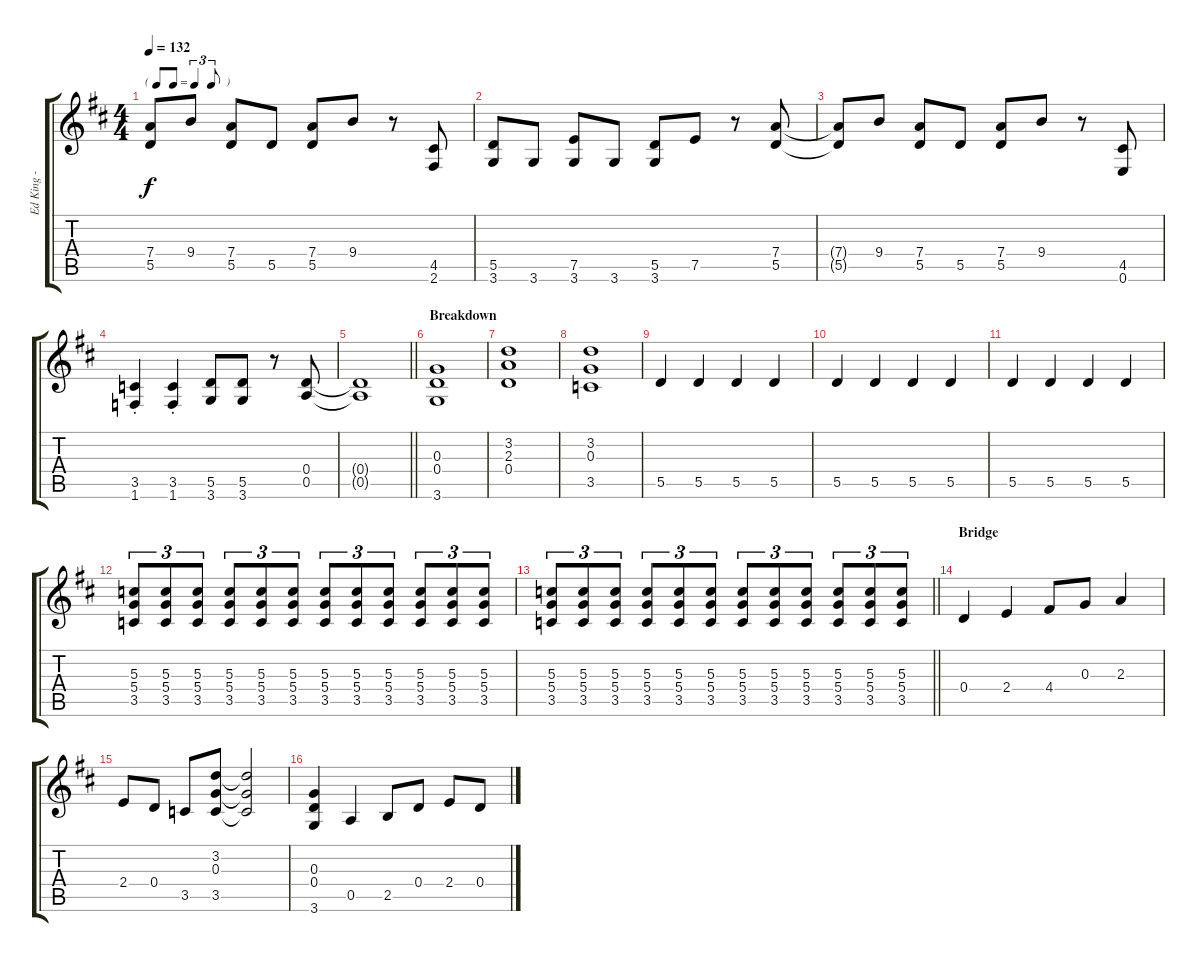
\track ("Ed King - Rhythm Guitar" "Ed King - ") {instrument electricguitarclean}
\staff {score tabs}
\tuning (E4 B3 G3 D3 A2 E2) {hide}
\ts (4 4)
\tf triplet8th
\tempo 132
\clef g2
\ks d
(7.4{t} 5.5{t}).8{dy f} 9.4.8 (7.4 5.5).8 5.5.8 (7.4 5.5).8 9.4.8 r.8 (4.5 2.6).8 |
(5.5 3.6).8 3.6.8 (7.5 3.6).8 3.6.8 (5.5 3.6).8 7.5.8 r.8 (7.4 5.5).8 |
(7.4{t} 5.5{t}).8 9.4.8 (7.4 5.5).8 5.5.8 (7.4 5.5).8 9.4.8 r.8 (4.5 0.6).8 |
(3.5{st} 1.6).4 (3.5{st} 1.6).4 (5.5 3.6).8 (5.5 3.6).8 r.8 (0.4 0.5).8 |
\barLineRight lightlight
(0.4{t} 0.5{t}).1 |
\section ("" "Breakdown")
(0.3 0.4 3.6).1 |
(3.2 2.3 0.4).1 |
(3.2 0.3 3.5).1 |
5.5.4 5.5.4 5.5.4 5.5.4 |
5.5.4 5.5.4 5.5.4 5.5.4 |
5.5.4 5.5.4 5.5.4 5.5.4 |
(5.3 5.4 3.5).8{tu (3 2)} (5.3 5.4 3.5).8{tu (3 2)} (5.3 5.4 3.5).8{tu (3 2)} (5.3 5.4 3.5).8{tu (3 2)} (5.3 5.4 3.5).8{tu (3 2)} (5.3 5.4 3.5).8{tu (3 2)} (5.3 5.4 3.5).8{tu (3 2)} (5.3 5.4 3.5).8{tu (3 2)} (5.3 5.4 3.5).8{tu (3 2)} (5.3 5.4 3.5).8{tu (3 2)} (5.3 5.4 3.5).8{tu (3 2)} (5.3 5.4 3.5).8{tu (3 2)} |
\barLineRight lightlight
(5.3 5.4 3.5).8{tu (3 2)} (5.3 5.4 3.5).8{tu (3 2)} (5.3 5.4 3.5).8{tu (3 2)} (5.3 5.4 3.5).8{tu (3 2)} (5.3 5.4 3.5).8{tu (3 2)} (5.3 5.4 3.5).8{tu (3 2)} (5.3 5.4 3.5).8{tu (3 2)} (5.3 5.4 3.5).8{tu (3 2)} (5.3 5.4 3.5).8{tu (3 2)} (5.3 5.4 3.5).8{tu (3 2)} (5.3 5.4 3.5).8{tu (3 2)} (5.3 5.4 3.5).8{tu (3 2)} |
\section ("" "Bridge")
0.4.4 2.4.4 4.4.8 0.3.8 2.3.4 |
2.4.8 0.4.8 3.5.8 (3.2 0.3 3.5).8 (3.2{t} 0.3{t} 3.5{t}).2 |
(0.3 0.4 3.6).4 0.5.4 2.5.8 0.4.8 2.4.8 0.4.8
